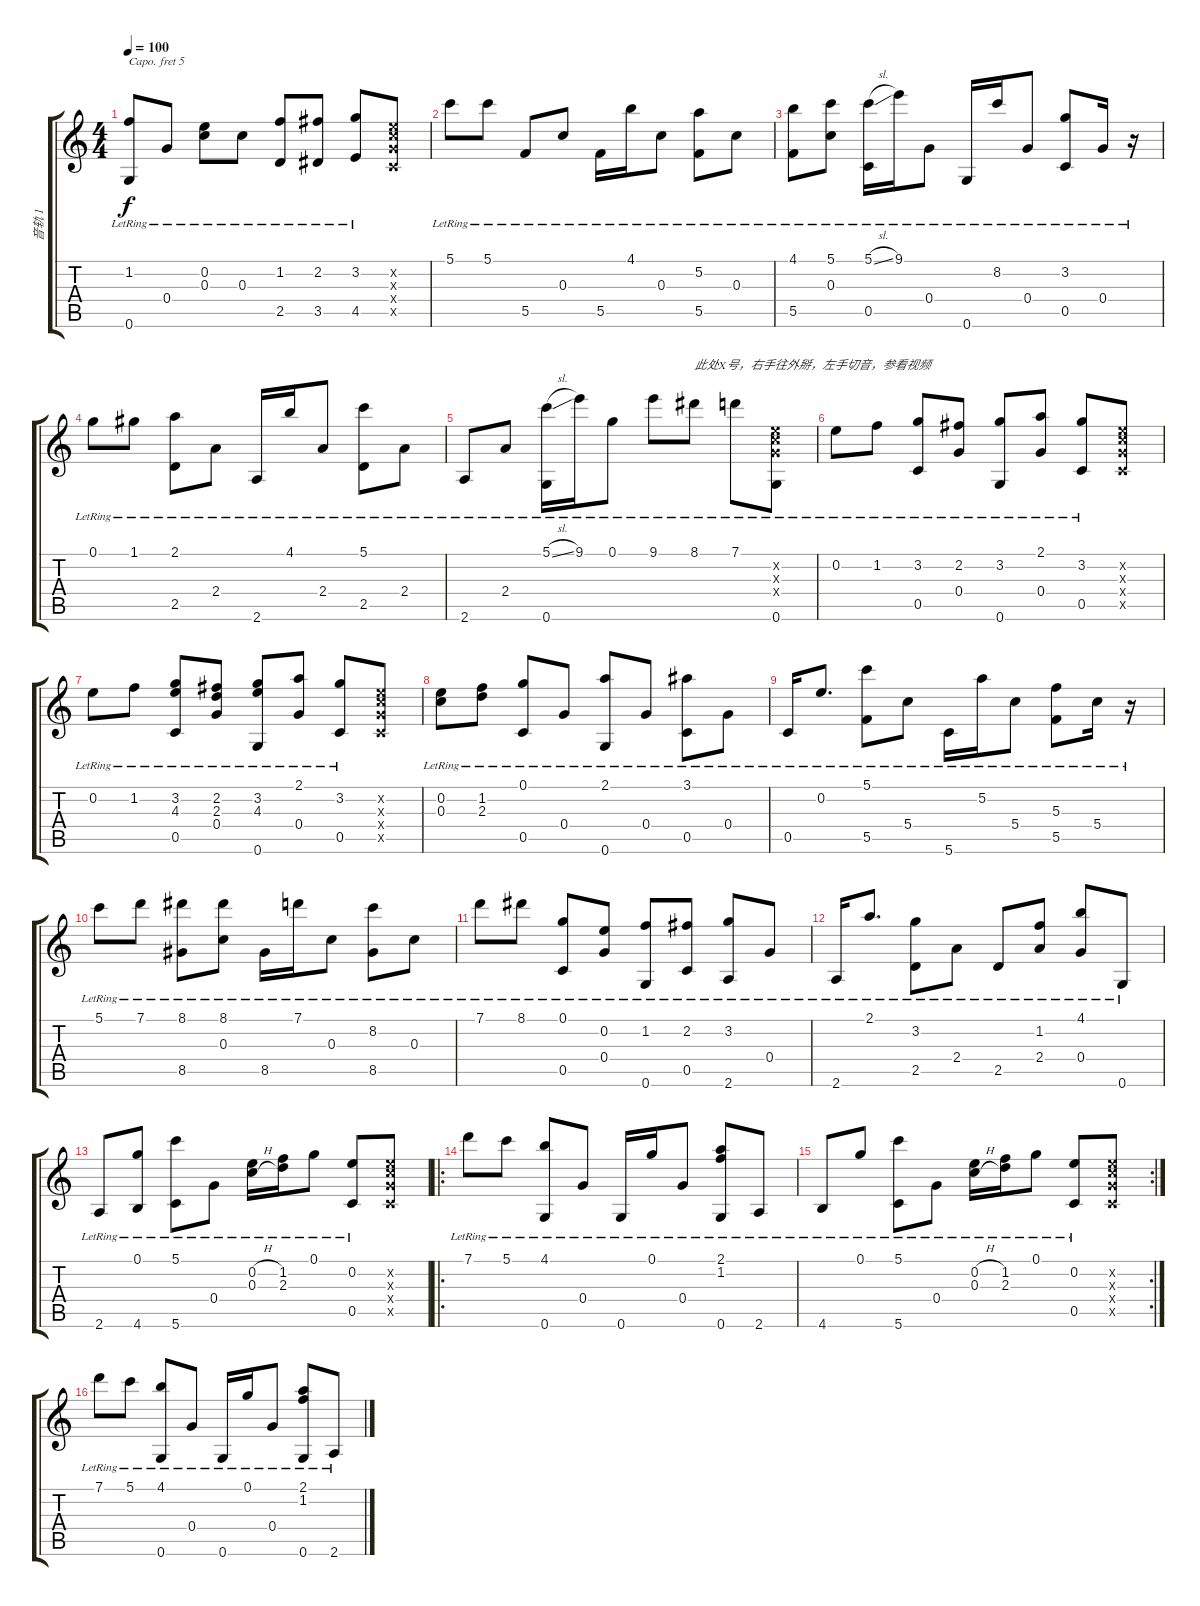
\track ("音轨 1" "音轨 1") {instrument acousticguitarsteel}
\staff {score tabs}
\capo 5
\tuning (D4 B3 G3 D3 G2 D2) {hide}
\ts (4 4)
\tempo 100
\clef g2
\ks c
(1.2{lr} 0.6{lr}).8{dy f} 0.4{lr}.8 (0.2{lr} 0.3{lr}).8 0.3{lr}.8 (1.2{lr} 2.5{lr}).8 (2.2{lr} 3.5{lr}).8 (3.2{lr} 4.5{lr}).8 (0.2{x} 0.3{x} 0.4{x} 0.5{x}).8 |
5.1{lr}.8 5.1{lr}.8 5.5{lr}.8 0.3{lr}.8 5.5{lr}.16 4.1{lr}.16 0.3{lr}.8 (5.2{lr} 5.5{lr}).8 0.3{lr}.8 |
(4.1{lr} 5.5{lr}).8 (5.1{lr} 0.3{lr}).8 (5.1{sl lr} 0.5{lr}).16 9.1{lr}.16 0.4{lr}.8 0.6{lr}.16 8.2{lr}.16 0.4{lr}.8 (3.2{lr} 0.5{lr}).8 0.4{lr}.16 r.16 |
0.1{lr}.8 1.1{lr}.8 (2.1{lr} 2.5{lr}).8 2.4{lr}.8 2.6{lr}.16 4.1{lr}.16 2.4{lr}.8 (5.1{lr} 2.5{lr}).8 2.4{lr}.8 |
2.6{lr}.8 2.4{lr}.8 (5.1{sl lr} 0.6{lr}).16 9.1{lr}.16 0.1{lr}.8 9.1{lr}.8 8.1{lr}.8{txt "此处X号，右手往外掰，左手切音，参看视频"} 7.1{lr}.8 (0.2{x} 0.3{x} 0.4{x} 0.6{lr}).8 |
0.2{lr}.8 1.2{lr}.8 (3.2{lr} 0.5{lr}).8 (2.2{lr} 0.4{lr}).8 (3.2{lr} 0.6{lr}).8 (2.1{lr} 0.4{lr}).8 (3.2{lr} 0.5{lr}).8 (0.2{x} 0.3{x} 0.4{x} 0.5{x}).8 |
0.2{lr}.8 1.2{lr}.8 (3.2{lr} 4.3{lr} 0.5{lr}).8 (2.2{lr} 2.3{lr} 0.4{lr}).8 (3.2{lr} 4.3{lr} 0.6{lr}).8 (2.1{lr} 0.4{lr}).8 (3.2{lr} 0.5{lr}).8 (0.2{x} 0.3{x} 0.4{x} 0.5{x}).8 |
(0.2{lr} 0.3{lr}).8 (1.2{lr} 2.3{lr}).8 (0.1{lr} 0.5{lr}).8 0.4{lr}.8 (2.1{lr} 0.6{lr}).8 0.4{lr}.8 (3.1{lr} 0.5{lr}).8 0.4{lr}.8 |
0.5{lr}.16 0.2{lr}.8{d} (5.1{lr} 5.5{lr}).8 5.4{lr}.8 5.6{lr}.16 5.2{lr}.16 5.4{lr}.8 (5.3{lr} 5.5{lr}).8 5.4{lr}.16 r.16 |
5.1{lr}.8 7.1{lr}.8 (8.1{lr} 8.5{lr}).8 (8.1{lr} 0.3{lr}).8 8.5{lr}.16 7.1{lr}.16 0.3{lr}.8 (8.2 8.5{lr}).8 0.3{lr}.8 |
7.1{lr}.8 8.1{lr}.8 (0.1{lr} 0.5{lr}).8 (0.2{lr} 0.4{lr}).8 (1.2{lr} 0.6{lr}).8 (2.2{lr} 0.5{lr}).8 (3.2{lr} 2.6{lr}).8 0.4{lr}.8 |
2.6{lr}.16 2.1{lr}.8{d} (3.2 2.5{lr}).8 2.4{lr}.8 2.5{lr}.8 (1.2 2.4{lr}).8 (4.1{lr} 0.4{lr}).8 0.6{lr}.8 |
2.6{lr}.8 (0.1{lr} 4.6{lr}).8 (5.1{lr} 5.6{lr}).8 0.4{lr}.8 (0.2{h lr} 0.3{h lr}).16 (1.2{lr} 2.3{lr}).16 0.1{lr}.8 (0.2{lr} 0.5{lr}).8 (0.2{x} 0.3{x} 0.4{x} 0.5{x}).8 |
\ro
7.1{lr}.8 5.1{lr}.8 (4.1{lr} 0.6{lr}).8 0.4{lr}.8 0.6{lr}.16 0.1{lr}.16 0.4{lr}.8 (2.1{lr} 1.2{lr} 0.6{lr}).8 2.6{lr}.8 |
\rc 2
4.6{lr}.8 0.1{lr}.8 (5.1{lr} 5.6{lr}).8 0.4{lr}.8 (0.2{h lr} 0.3{h lr}).16 (1.2{lr} 2.3{lr}).16 0.1{lr}.8 (0.2{lr} 0.5{lr}).8 (0.2{x} 0.3{x} 0.4{x} 0.5{x}).8 |
7.1{lr}.8 5.1{lr}.8 (4.1{lr} 0.6{lr}).8 0.4{lr}.8 0.6{lr}.16 0.1{lr}.16 0.4{lr}.8 (2.1{lr} 1.2{lr} 0.6{lr}).8 2.6{lr}.8
